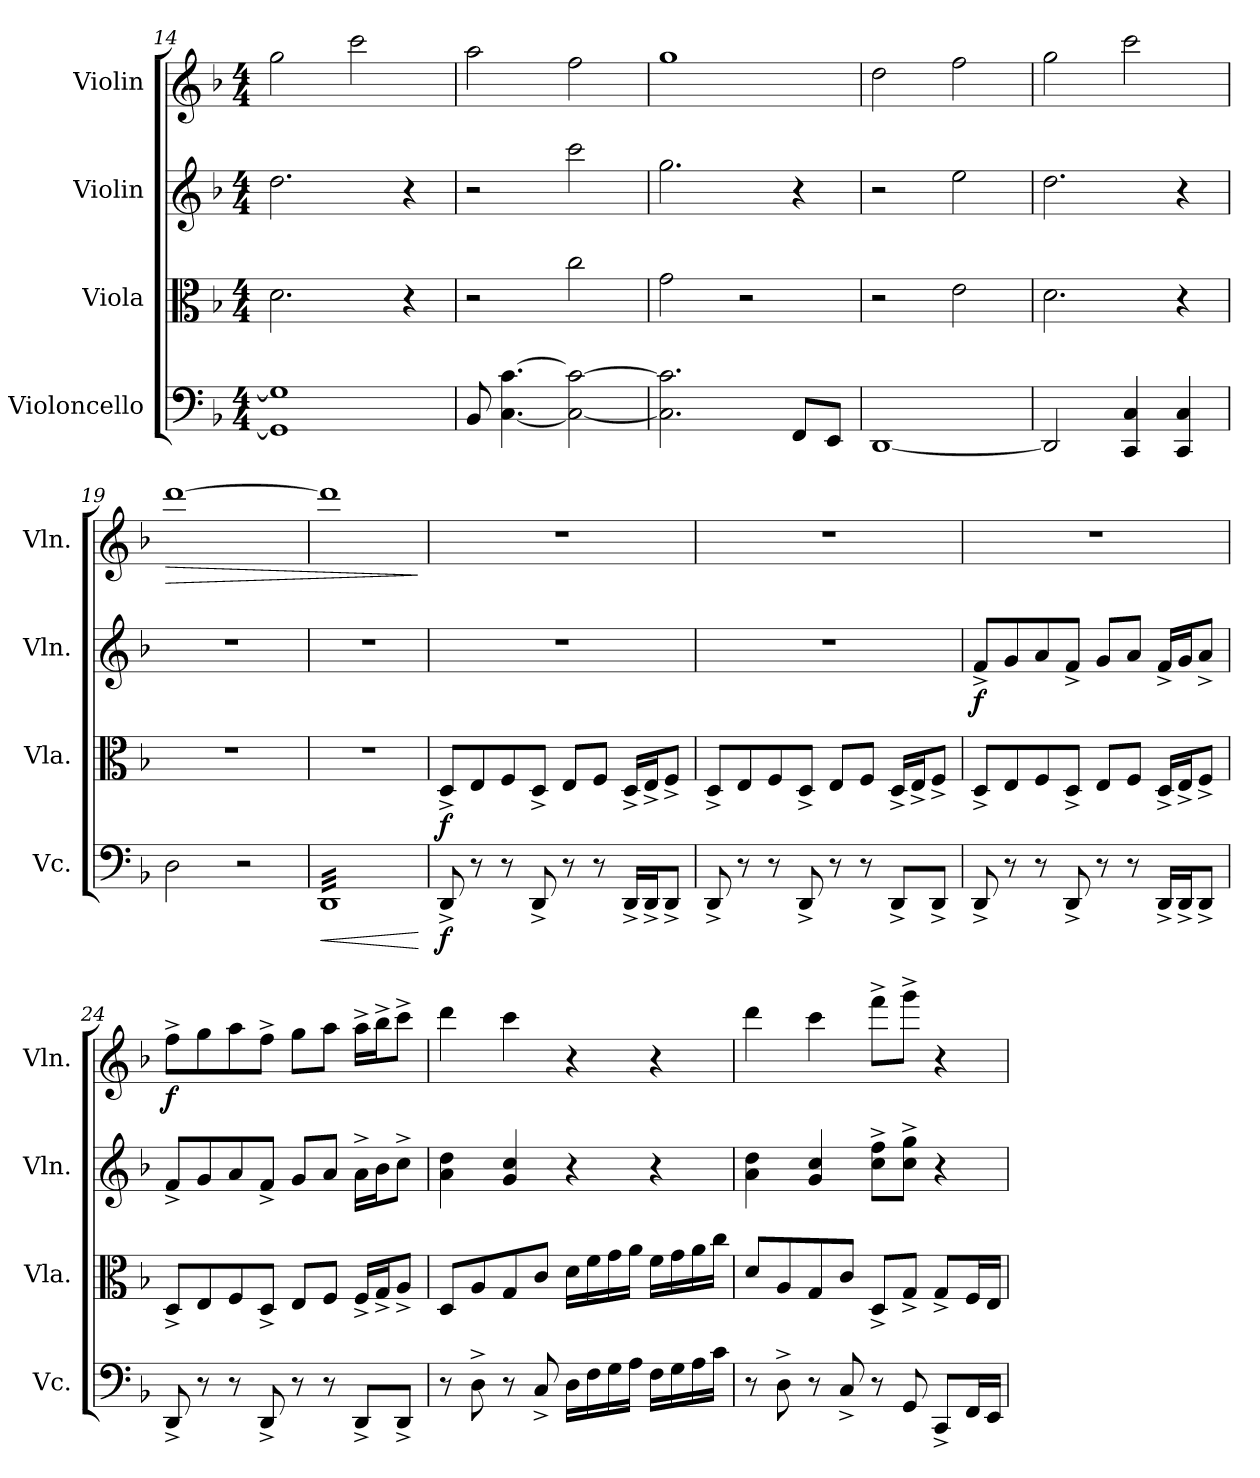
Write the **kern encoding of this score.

**kern	**dynam	**kern	**dynam	**kern	**dynam	**kern	**dynam
*part4	*part4	*part3	*part3	*part2	*part2	*part1	*part1
*staff4	*staff4	*staff3	*staff3	*staff2	*staff2	*staff1	*staff1
*I"Violoncello	*	*I"Viola	*	*I"Violin	*	*I"Violin	*
*I'Vc.	*	*I'Vla.	*	*I'Vln.	*	*I'Vln.	*
*clefF4	*	*clefC3	*	*clefG2	*	*clefG2	*
*k[b-]	*	*k[b-]	*	*k[b-]	*	*k[b-]	*
*M4/4	*	*M4/4	*	*M4/4	*	*M4/4	*
=14	=14	=14	=14	=14	=14	=14	=14
1GG] 1G]	.	2.d\	.	2.dd\	.	2gg\	.
.	.	.	.	.	.	2ccc\	.
.	.	4r	.	4r	.	.	.
=15	=15	=15	=15	=15	=15	=15	=15
8BB-/	.	2r	.	2r	.	2aa\	.
[4.C\ [4.c\	.	.	.	.	.	.	.
2C\_ 2c\_	.	2cc\	.	2ccc\	.	2ff\	.
=16	=16	=16	=16	=16	=16	=16	=16
2.C\] 2.c\]	.	2g\	.	2.gg\	.	1gg	.
.	.	2r	.	.	.	.	.
8FF/L	.	.	.	4r	.	.	.
8EE/J	.	.	.	.	.	.	.
=17	=17	=17	=17	=17	=17	=17	=17
[1DD	.	2r	.	2r	.	2dd\	.
.	.	2e\	.	2ee\	.	2ff\	.
=18	=18	=18	=18	=18	=18	=18	=18
2DD/]	.	2.d\	.	2.dd\	.	2gg\	.
4CC/ 4C/	.	.	.	.	.	2ccc\	.
4CC/ 4C/	.	4r	.	4r	.	.	.
=19	=19	=19	=19	=19	=19	=19	=19
!	!	!	!	!	!	!	!LO:HP:b
2D\	.	1r	.	1r	.	[1ddd	>
2r	.	.	.	.	.	.	.
=20	=20	=20	=20	=20	=20	=20	=20
!	!LO:HP:b	!	!	!	!	!	!
*tremolo	*	*	*	*	*	*	*
32DDLLL	<	1r	.	1r	.	1ddd]	.
32DD	.	.	.	.	.	.	.
32DD	.	.	.	.	.	.	.
32DD	.	.	.	.	.	.	.
32DD	.	.	.	.	.	.	.
32DD	.	.	.	.	.	.	.
32DD	.	.	.	.	.	.	.
32DD	.	.	.	.	.	.	.
32DD	.	.	.	.	.	.	.
32DD	.	.	.	.	.	.	.
32DD	.	.	.	.	.	.	.
32DD	.	.	.	.	.	.	.
32DD	.	.	.	.	.	.	.
32DD	.	.	.	.	.	.	.
32DD	.	.	.	.	.	.	.
32DD	.	.	.	.	.	.	.
32DD	.	.	.	.	.	.	.
32DD	.	.	.	.	.	.	.
32DD	.	.	.	.	.	.	.
32DD	.	.	.	.	.	.	.
32DD	.	.	.	.	.	.	.
32DD	.	.	.	.	.	.	.
32DD	.	.	.	.	.	.	.
32DD	.	.	.	.	.	.	.
32DD	.	.	.	.	.	.	.
32DD	.	.	.	.	.	.	.
32DD	.	.	.	.	.	.	.
32DD	.	.	.	.	.	.	.
32DD	.	.	.	.	.	.	.
32DD	.	.	.	.	.	.	.
32DD	.	.	.	.	.	.	.
32DDJJJ	.	.	.	.	.	.	.
*Xtremolo	*	*	*	*	*	*	*
.	[	.	.	.	.	.	]
!!LO:LB:g=z
=21	=21	=21	=21	=21	=21	=21	=21
!	!LO:DY:b	!	!LO:DY:b	!	!	!	!
8DD^/	f	8D^/L	f	1r	.	1r	.
8r	.	8E/	.	.	.	.	.
8r	.	8F/	.	.	.	.	.
8DD^/	.	8D^/J	.	.	.	.	.
8r	.	8E/L	.	.	.	.	.
8r	.	8F/J	.	.	.	.	.
16DD^/LL	.	16D^/LL	.	.	.	.	.
16DD^/J	.	16E^/J	.	.	.	.	.
8DD^/J	.	8F^/J	.	.	.	.	.
=22	=22	=22	=22	=22	=22	=22	=22
8DD^/	.	8D^/L	.	1r	.	1r	.
8r	.	8E/	.	.	.	.	.
8r	.	8F/	.	.	.	.	.
8DD^/	.	8D^/J	.	.	.	.	.
8r	.	8E/L	.	.	.	.	.
8r	.	8F/J	.	.	.	.	.
8DD^/L	.	16D^/LL	.	.	.	.	.
.	.	16E^/J	.	.	.	.	.
8DD^/J	.	8F^/J	.	.	.	.	.
=23	=23	=23	=23	=23	=23	=23	=23
!	!	!	!	!	!LO:DY:b	!	!
8DD^/	.	8D^/L	.	8f^/L	f	1r	.
8r	.	8E/	.	8g/	.	.	.
8r	.	8F/	.	8a/	.	.	.
8DD^/	.	8D^/J	.	8f^/J	.	.	.
8r	.	8E/L	.	8g/L	.	.	.
8r	.	8F/J	.	8a/J	.	.	.
16DD^/LL	.	16D^/LL	.	16f^/LL	.	.	.
16DD^/J	.	16E^/J	.	16g/J	.	.	.
8DD^/J	.	8F^/J	.	8a^/J	.	.	.
=24	=24	=24	=24	=24	=24	=24	=24
!	!	!	!	!	!	!	!LO:DY:b
8DD^/	.	8D^/L	.	8f^/L	.	8ff^\L	f
8r	.	8E/	.	8g/	.	8gg\	.
8r	.	8F/	.	8a/	.	8aa\	.
8DD^/	.	8D^/J	.	8f^/J	.	8ff^\J	.
8r	.	8E/L	.	8g/L	.	8gg\L	.
8r	.	8F/J	.	8a/J	.	8aa\J	.
8DD^/L	.	16F^/LL	.	16a^\LL	.	16aa^\LL	.
.	.	16G^/J	.	16b-\J	.	16bb-^\J	.
8DD^/J	.	8A^/J	.	8cc^\J	.	8ccc^\J	.
!!LO:PB:g=z
=25	=25	=25	=25	=25	=25	=25	=25
8r	.	8D/L	.	4a\ 4dd\	.	4ddd\	.
8D^\	.	8A/	.	.	.	.	.
8r	.	8G/	.	4g/ 4cc/	.	4ccc\	.
8C^/	.	8c/J	.	.	.	.	.
16D\LL	.	16d\LL	.	4r	.	4r	.
16F\	.	16f\	.	.	.	.	.
16G\	.	16g\	.	.	.	.	.
16A\JJ	.	16a\JJ	.	.	.	.	.
16F\LL	.	16f\LL	.	4r	.	4r	.
16G\	.	16g\	.	.	.	.	.
16A\	.	16a\	.	.	.	.	.
16c\JJ	.	16cc\JJ	.	.	.	.	.
=26	=26	=26	=26	=26	=26	=26	=26
8r	.	8d/L	.	4a\ 4dd\	.	4ddd\	.
8D^\	.	8A/	.	.	.	.	.
8r	.	8G/	.	4g/ 4cc/	.	4ccc\	.
8C^/	.	8c/J	.	.	.	.	.
8r	.	8D^/L	.	8cc\^ 8ff\^L	.	8fff^\L	.
8GG/	.	8G^/J	.	8cc\^ 8gg\^J	.	8ggg^\J	.
8CC^/L	.	8G^/L	.	4r	.	4r	.
16FF/L	.	16F/L	.	.	.	.	.
16EE/JJ	.	16E/JJ	.	.	.	.	.
=	=	=	=	=	=	=	=
*-	*-	*-	*-	*-	*-	*-	*-
